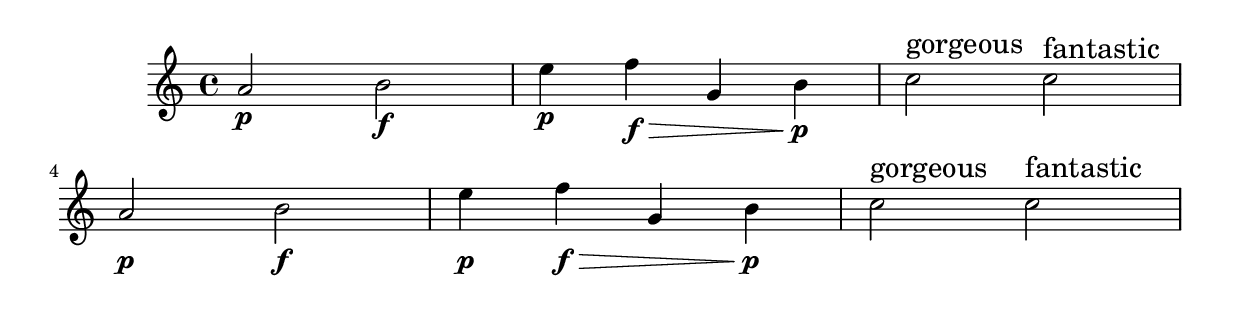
%% DO NOT EDIT this file manually; it was automatically
%% generated from the LilyPond Snippet Repository
%% (http://lsr.di.unimi.it).
%%
%% Make any changes in the LSR itself, or in
%% `Documentation/snippets/new/`, then run
%% `scripts/auxiliar/makelsr.pl`.
%%
%% This file is in the public domain.

\version "2.24.0"

\header {
  lsrtags = "spacing, tweaks-and-overrides, workaround"

  texidoc = "
All @code{DynamicLineSpanner} objects (hairpins and dynamic texts) are
placed with their reference line at least @code{'staff-padding} from
the staff, unless other notation forces them to be farther. Setting
@code{'staff-padding} to a sufficiently large value aligns the
dynamics.

The same idea, together with @code{\\textLengthOn}, is used to align
the text scripts along their baseline.
"

  doctitle = "Vertically aligned dynamics and textscripts"
} % begin verbatim


music = \relative c' {
  a'2\p b\f
  e4\p f\f\> g, b\p
  c2^\markup { \huge gorgeous } c^\markup { \huge fantastic }
}

{
  \music
  \break
  \override DynamicLineSpanner.staff-padding = #3
  \textLengthOn
  \override TextScript.staff-padding = #1
  \music
}
